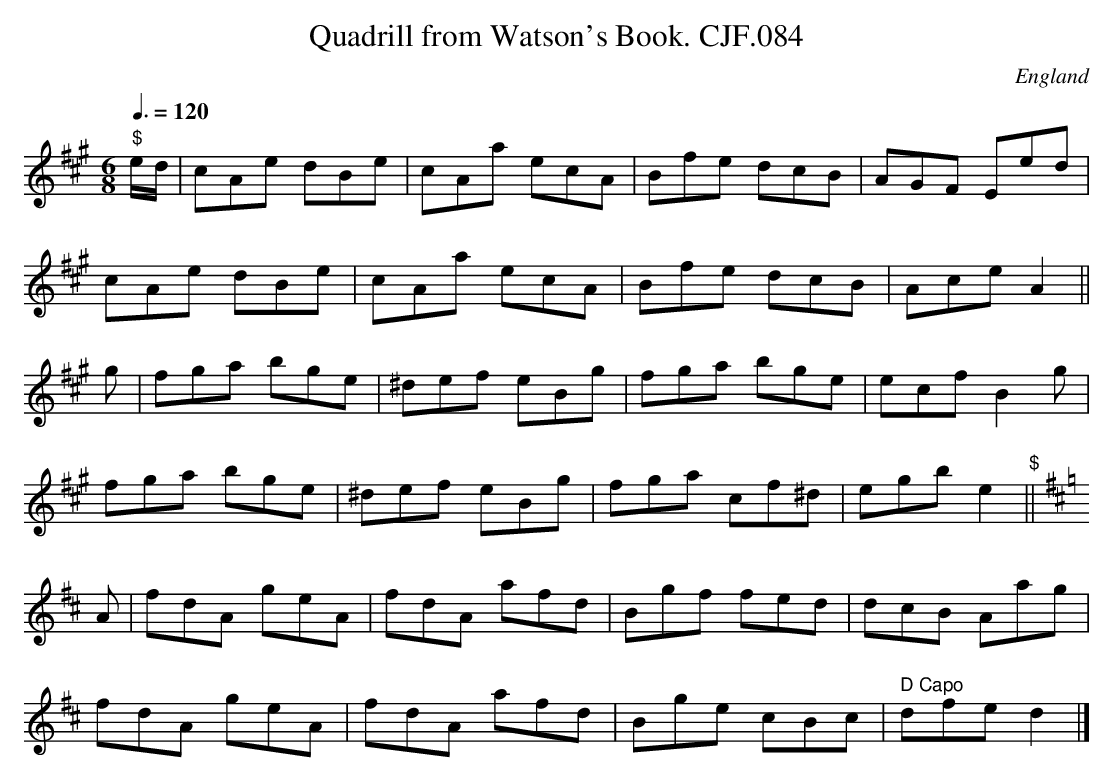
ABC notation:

X:1
T:Quadrill from Watson's Book. CJF.084
O:England
M:6/8
L:1/8
Q:3/8=120
K:A major
"$"e/d/|cAe dBe|cAa ecA|Bfe dcB|AGF Eed|!
cAe dBe|cAa ecA|Bfe dcB|Ace A2||!
g|fga bge|^def eBg|fga bge|ecf B2g|!
fga bge|^def eBg|fga cf^d|egb e2"$"||!
K:D
A|fdA geA|fdA afd|Bgf fed|dcB Aag|!
fdA geA|fdA afd|Bge cBc|" D Capo"dfe d2|]
